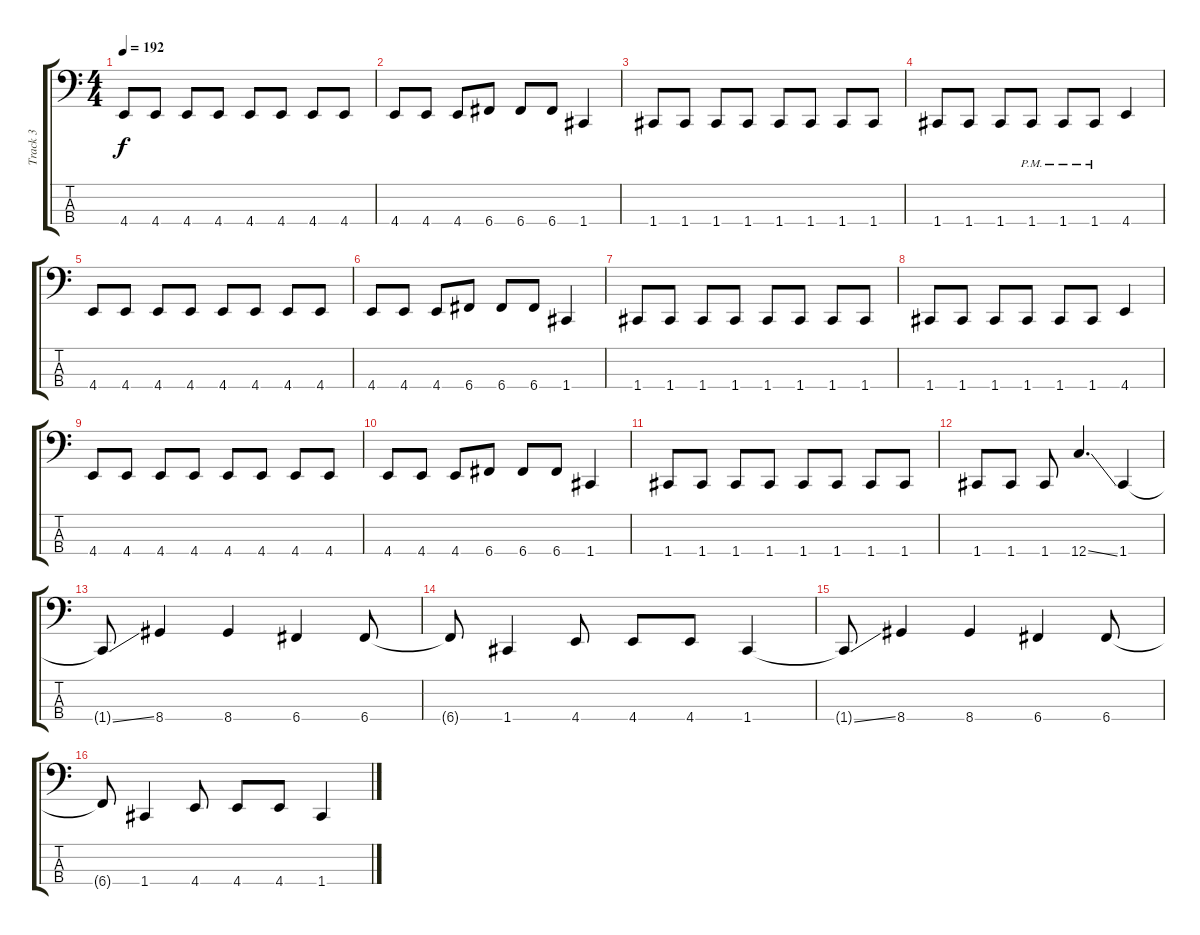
\track ("Track 3" "Track 3") {instrument electricbasspick}
\staff {score tabs}
\tuning (F2 C2 G1 C1) {hide}
\ts (4 4)
\tempo 192
\clef f4
\ks c
4.4.8{dy f} 4.4.8 4.4.8 4.4.8 4.4.8 4.4.8 4.4.8 4.4.8 |
4.4.8 4.4.8 4.4.8 6.4.8 6.4.8 6.4.8 1.4.4 |
1.4.8 1.4.8 1.4.8 1.4.8 1.4.8 1.4.8 1.4.8 1.4.8 |
1.4.8 1.4.8 1.4.8 1.4{pm}.8 1.4{pm}.8 1.4{pm}.8 4.4.4 |
4.4.8 4.4.8 4.4.8 4.4.8 4.4.8 4.4.8 4.4.8 4.4.8 |
4.4.8 4.4.8 4.4.8 6.4.8 6.4.8 6.4.8 1.4.4 |
1.4.8 1.4.8 1.4.8 1.4.8 1.4.8 1.4.8 1.4.8 1.4.8 |
1.4.8 1.4.8 1.4.8 1.4.8 1.4.8 1.4.8 4.4.4 |
4.4.8 4.4.8 4.4.8 4.4.8 4.4.8 4.4.8 4.4.8 4.4.8 |
4.4.8 4.4.8 4.4.8 6.4.8 6.4.8 6.4.8 1.4.4 |
1.4.8 1.4.8 1.4.8 1.4.8 1.4.8 1.4.8 1.4.8 1.4.8 |
1.4.8 1.4.8 1.4.8 12.4{ss}.4{d} 1.4.4 |
1.4{ss t}.8 8.4.4 8.4.4 6.4.4 6.4.8 |
6.4{t}.8 1.4.4 4.4.8 4.4.8 4.4.8 1.4.4 |
1.4{ss t}.8 8.4.4 8.4.4 6.4.4 6.4.8 |
6.4{t}.8 1.4.4 4.4.8 4.4.8 4.4.8 1.4.4
